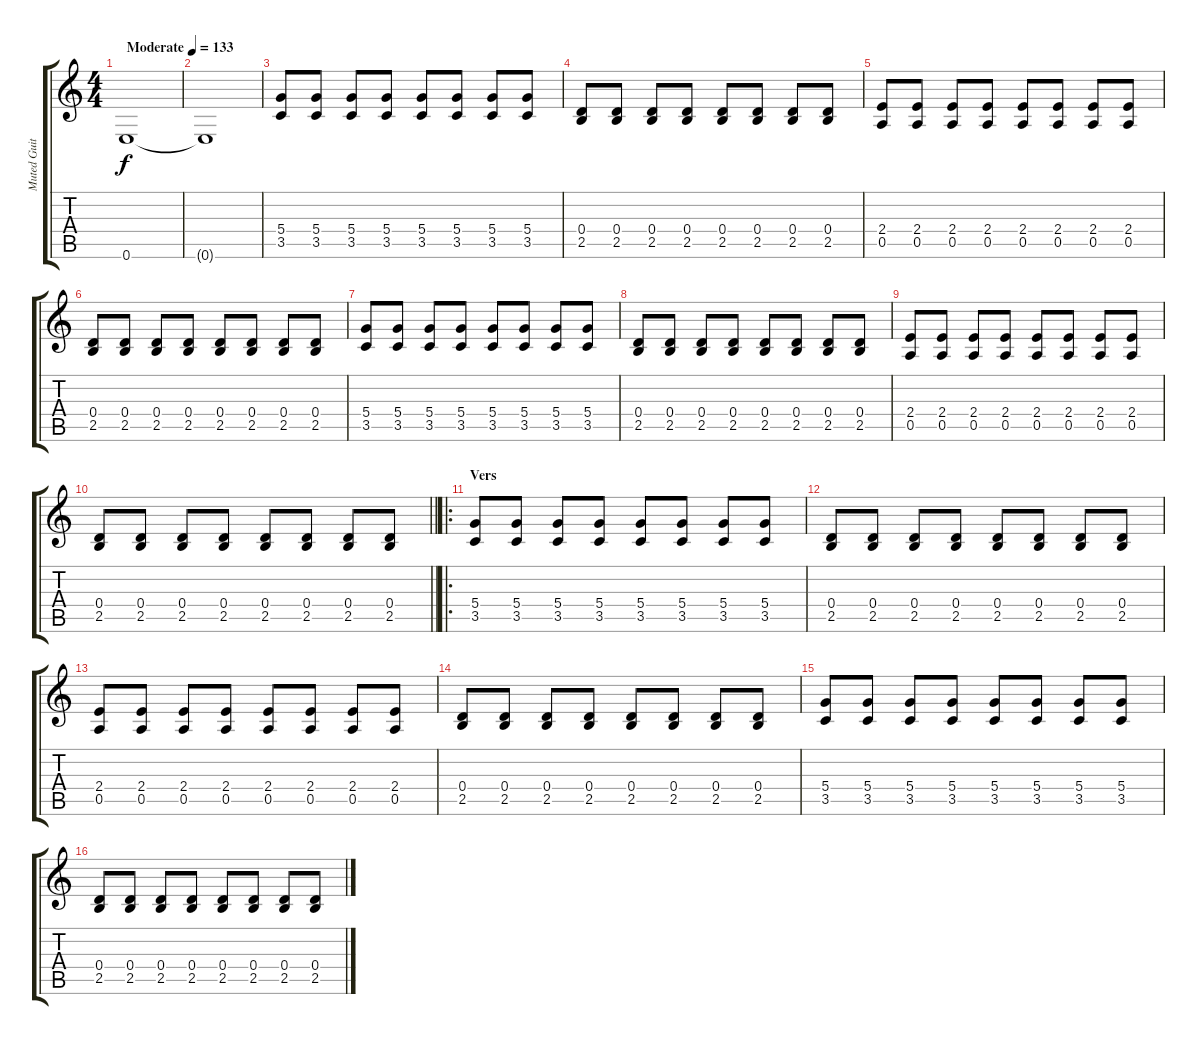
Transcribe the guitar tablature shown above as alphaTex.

\track ("Muted Guitar" "Muted Guit") {instrument electricguitarmuted}
\staff {score tabs}
\tuning (E4 B3 G3 D3 A2 E2) {hide}
\ts (4 4)
\tempo (133 "Moderate")
\clef g2
\ks c
0.6.1{dy f instrument electricguitarmuted} |
0.6{t}.1 |
(5.4 3.5).8 (5.4 3.5).8 (5.4 3.5).8 (5.4 3.5).8 (5.4 3.5).8 (5.4 3.5).8 (5.4 3.5).8 (5.4 3.5).8 |
(0.4 2.5).8 (0.4 2.5).8 (0.4 2.5).8 (0.4 2.5).8 (0.4 2.5).8 (0.4 2.5).8 (0.4 2.5).8 (0.4 2.5).8 |
(2.4 0.5).8 (2.4 0.5).8 (2.4 0.5).8 (2.4 0.5).8 (2.4 0.5).8 (2.4 0.5).8 (2.4 0.5).8 (2.4 0.5).8 |
(0.4 2.5).8 (0.4 2.5).8 (0.4 2.5).8 (0.4 2.5).8 (0.4 2.5).8 (0.4 2.5).8 (0.4 2.5).8 (0.4 2.5).8 |
(5.4 3.5).8 (5.4 3.5).8 (5.4 3.5).8 (5.4 3.5).8 (5.4 3.5).8 (5.4 3.5).8 (5.4 3.5).8 (5.4 3.5).8 |
(0.4 2.5).8 (0.4 2.5).8 (0.4 2.5).8 (0.4 2.5).8 (0.4 2.5).8 (0.4 2.5).8 (0.4 2.5).8 (0.4 2.5).8 |
(2.4 0.5).8 (2.4 0.5).8 (2.4 0.5).8 (2.4 0.5).8 (2.4 0.5).8 (2.4 0.5).8 (2.4 0.5).8 (2.4 0.5).8 |
\barLineRight lightlight
(0.4 2.5).8 (0.4 2.5).8 (0.4 2.5).8 (0.4 2.5).8 (0.4 2.5).8 (0.4 2.5).8 (0.4 2.5).8 (0.4 2.5).8 |
\ro
\section ("" "Vers")
(5.4 3.5).8 (5.4 3.5).8 (5.4 3.5).8 (5.4 3.5).8 (5.4 3.5).8 (5.4 3.5).8 (5.4 3.5).8 (5.4 3.5).8 |
(0.4 2.5).8 (0.4 2.5).8 (0.4 2.5).8 (0.4 2.5).8 (0.4 2.5).8 (0.4 2.5).8 (0.4 2.5).8 (0.4 2.5).8 |
(2.4 0.5).8 (2.4 0.5).8 (2.4 0.5).8 (2.4 0.5).8 (2.4 0.5).8 (2.4 0.5).8 (2.4 0.5).8 (2.4 0.5).8 |
(0.4 2.5).8 (0.4 2.5).8 (0.4 2.5).8 (0.4 2.5).8 (0.4 2.5).8 (0.4 2.5).8 (0.4 2.5).8 (0.4 2.5).8 |
(5.4 3.5).8 (5.4 3.5).8 (5.4 3.5).8 (5.4 3.5).8 (5.4 3.5).8 (5.4 3.5).8 (5.4 3.5).8 (5.4 3.5).8 |
(0.4 2.5).8 (0.4 2.5).8 (0.4 2.5).8 (0.4 2.5).8 (0.4 2.5).8 (0.4 2.5).8 (0.4 2.5).8 (0.4 2.5).8
